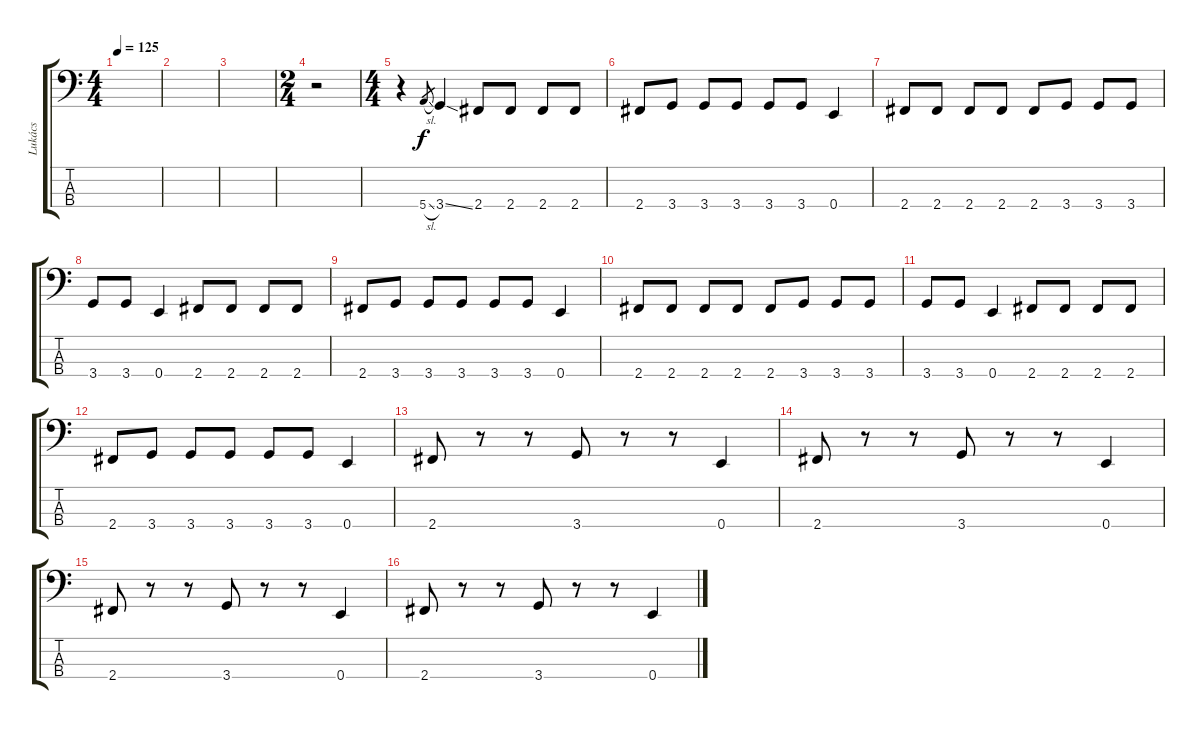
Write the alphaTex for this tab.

\track ("Lukács" "Lukács") {instrument electricbasspick}
\staff {score tabs}
\tuning (B1 A1 G1 E1) {hide}
\ts (4 4)
\tempo 125
\clef f4
\ks c
|
|
|
\ts (2 4)
r.2 |
\ts (4 4)
r.4 5.4{sl}.8{gr} 3.4{ss}.4 2.4.8 2.4.8 2.4.8 2.4.8 |
2.4.8 3.4.8 3.4.8 3.4.8 3.4.8 3.4.8 0.4.4 |
2.4.8 2.4.8 2.4.8 2.4.8 2.4.8 3.4.8 3.4.8 3.4.8 |
3.4.8 3.4.8 0.4.4 2.4.8 2.4.8 2.4.8 2.4.8 |
2.4.8 3.4.8 3.4.8 3.4.8 3.4.8 3.4.8 0.4.4 |
2.4.8 2.4.8 2.4.8 2.4.8 2.4.8 3.4.8 3.4.8 3.4.8 |
3.4.8 3.4.8 0.4.4 2.4.8 2.4.8 2.4.8 2.4.8 |
2.4.8 3.4.8 3.4.8 3.4.8 3.4.8 3.4.8 0.4.4 |
2.4.8 r.8 r.8 3.4.8 r.8 r.8 0.4.4 |
2.4.8 r.8 r.8 3.4.8 r.8 r.8 0.4.4 |
2.4.8 r.8 r.8 3.4.8 r.8 r.8 0.4.4 |
2.4.8 r.8 r.8 3.4.8 r.8 r.8 0.4.4
